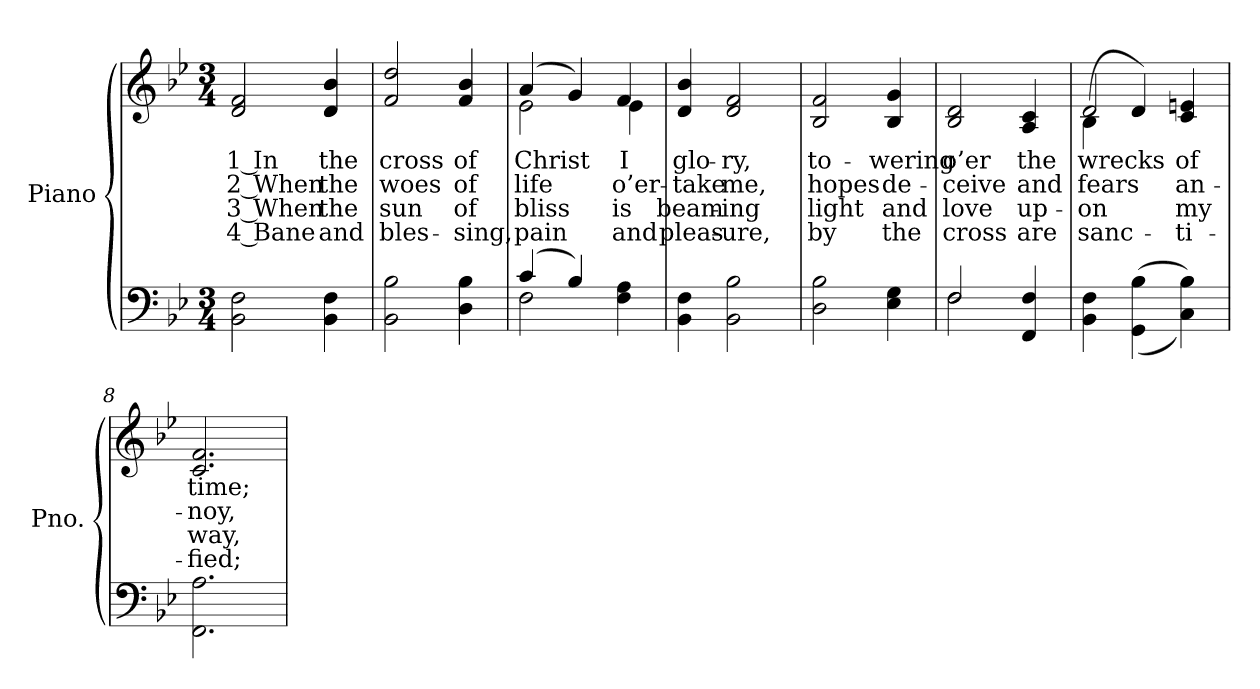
**kern	**kern	**text	**text	**text	**text
*part2	*part1	*part1	*part1	*part1	*part1
*staff2	*staff1	*staff1	*staff1	*staff1	*staff1
*I"Piano	*I"Piano	*	*	*	*
*I'Pno.	*I'Pno.	*	*	*	*
!!LO:PB:g=z
*clefF4	*clefG2	*	*	*	*
*k[b-e-]	*k[b-e-]	*	*	*	*
*B-:	*B-:	*	*	*	*
*M3/4	*M3/4	*	*	*	*
=1	=1	=1	=1	=1	=1
!	!	!LO:LY:b:color=#000000	!LO:LY:b:color=#000000	!LO:LY:b:color=#000000	!LO:LY:b:color=#000000
2BB-i\ 2Fi	2di/ 2fi	1 In	2 When	3 When	4 Bane
!	!	!LO:LY:b:color=#000000	!LO:LY:b:color=#000000	!LO:LY:b:color=#000000	!LO:LY:b:color=#000000
4BB-i\ 4Fi	4di/ 4b-i	the	the	the	and
=2	=2	=2	=2	=2	=2
!	!	!LO:LY:b:color=#000000	!LO:LY:b:color=#000000	!LO:LY:b:color=#000000	!LO:LY:b:color=#000000
2BB-i\ 2B-i	2fi/ 2ddi	cross	woes	sun	bles-
!	!	!LO:LY:b:color=#000000	!LO:LY:b:color=#000000	!LO:LY:b:color=#000000	!LO:LY:b:color=#000000
4Di\ 4B-i	4fi/ 4b-i	of	of	-of	sing,
=3	=3	=3	=3	=3	=3
*^	*	*	*	*	*
!	!	!	!LO:LY:b:color=#000000	!LO:LY:b:color=#000000	!LO:LY:b:color=#000000	!LO:LY:b:color=#000000
*	*	*^	*	*	*	*
(4ci/	2Fi\	(4ai/	2e-i\	Christ	life	bliss	pain
4B-i/)	.	4gi/)	.	.	.	.	.
!	!	!	!	!LO:LY:b:color=#000000	!LO:LY:b:color=#000000	!LO:LY:b:color=#000000	!LO:LY:b:color=#000000
4Fi\ 4Ai	4ryy	4fi/	4e-i\	I	o’er-	is	and
*v	*v	*	*	*	*	*	*
*	*v	*v	*	*	*	*
=4	=4	=4	=4	=4	=4
*^	*^	*	*	*	*
!	!	!	!	!LO:LY:b:color=#000000	!LO:LY:b:color=#000000	!LO:LY:b:color=#000000	!LO:LY:b:color=#000000
*v	*v	*	*	*	*	*	*
*	*v	*v	*	*	*	*
4BB-i\ 4Fi	4di/ 4b-i	glo-	-take	beam-	-pleas-
!	!	!LO:LY:b:color=#000000	!LO:LY:b:color=#000000	!LO:LY:b:color=#000000	!LO:LY:b:color=#000000
2BB-i\ 2B-i	2di/ 2fi	-ry,	me,	-ing	ure,
=5	=5	=5	=5	=5	=5
!	!	!LO:LY:b:color=#000000	!LO:LY:b:color=#000000	!LO:LY:b:color=#000000	!LO:LY:b:color=#000000
2Di\ 2B-i	2B-i/ 2fi	to-	hopes	light	by
!	!	!LO:LY:b:color=#000000	!LO:LY:b:color=#000000	!LO:LY:b:color=#000000	!LO:LY:b:color=#000000
4E-i\ 4Gi	4B-i/ 4gi	-wering	de-	and	the
!!LO:LB:g=z
=6	=6	=6	=6	=6	=6
*^	*	*	*	*	*
!	!	!	!LO:LY:b:color=#000000	!LO:LY:b:color=#000000	!LO:LY:b:color=#000000	!LO:LY:b:color=#000000
2Fi/	2Fi\	2B-i/ 2di	o’er	-ceive	love	cross
!	!	!	!LO:LY:b:color=#000000	!LO:LY:b:color=#000000	!LO:LY:b:color=#000000	!LO:LY:b:color=#000000
4FFi/ 4Fi	4ryy	4Ai/ 4ci	the	and	up-	-are
*v	*v	*	*	*	*	*
=7	=7	=7	=7	=7	=7
*^	*	*	*	*	*
!	!	!	!LO:LY:b:color=#000000	!LO:LY:b:color=#000000	!LO:LY:b:color=#000000	!LO:LY:b:color=#000000
*v	*v	*^	*	*	*	*
4BB-i\ 4Fi	2di/	(4B-i\	wrecks	fears	on	sanc-
((4GGi\ 4B-i	.	4di/)	.	.	.	.
!	!	!	!LO:LY:b:color=#000000	!LO:LY:b:color=#000000	!LO:LY:b:color=#000000	!LO:LY:b:color=#000000
4Ci\ 4B-i))	4ci/ 4eni	4ryy	of	an-	-my	ti-
*	*v	*v	*	*	*	*
=8	=8	=8	=8	=8	=8
*	*^	*	*	*	*
!	!	!	!LO:LY:b:color=#000000	!LO:LY:b:color=#000000	!LO:LY:b:color=#000000	!LO:LY:b:color=#000000
*	*v	*v	*	*	*	*
2.FFi\ 2.Ai	2.ci/ 2.fi	time;	-noy,	-way,	fied;
=	=	=	=	=	=
*-	*-	*-	*-	*-	*-
